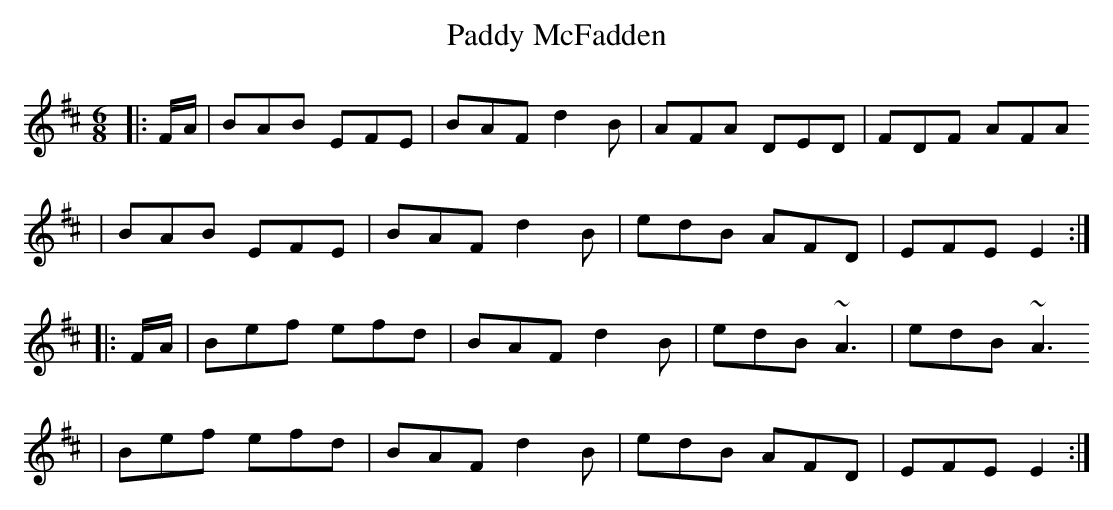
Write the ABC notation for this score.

X:1
T:Paddy McFadden
M:6/8
L:1/8
K:EDorian
|:F/2A/2|BAB EFE|BAF d2B|AFA DED|FDF AFA
|BAB EFE|BAF d2B|edB AFD|EFE E2:|
|:F/2A/2|Bef efd|BAF d2B|edB ~A3|edB ~A3
|Bef efd|BAF d2B|edB AFD|EFE E2:|
